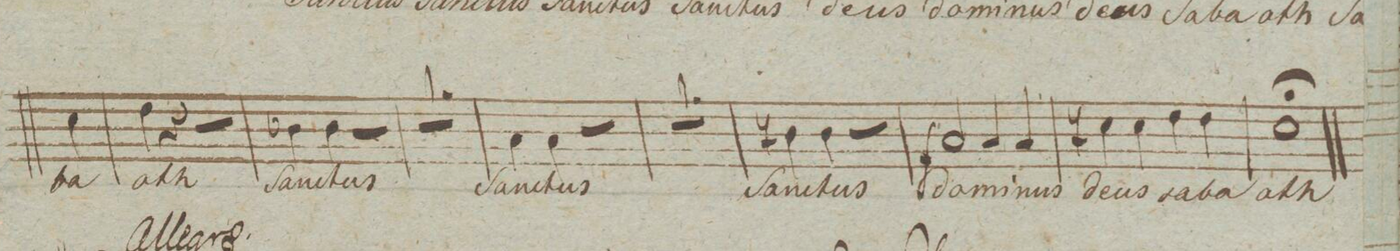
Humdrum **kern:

**kern	**text	**dynam
*I"Tenore.	*	*
*clefC4	*	*
*k[]	*	*
*met(c)	*	*
*M4/4	*	*
4B\	-ba-	.
=14	=14	=14
4c\	-oth	.
4r	.	.
2r	.	.
=15	=15	=15
4A-X\	San-	.
4A-\	-ctus	.
2r	.	.
=16	=16	=16
1r	.	.
=17	=17	=17
4G\	San-	.
4G\	-ctus	.
2r	.	.
=18	=18	=18
1r	.	.
=19	=19	=19
4An\	San-	.
4A\	-ctus	.
2r	.	.
=20	=20	=20
2G/	do-	f
4G/	-mi-	.
4G/	-nus	.
=21	=21	=21
4Bn\	de-	.
4B\	-us	.
4c\	sa-	.
4c\	-ba-	.
=22	=22	=22
1B\;	-oth	.
=23||	=23||	=23||
*-	*-	*-
